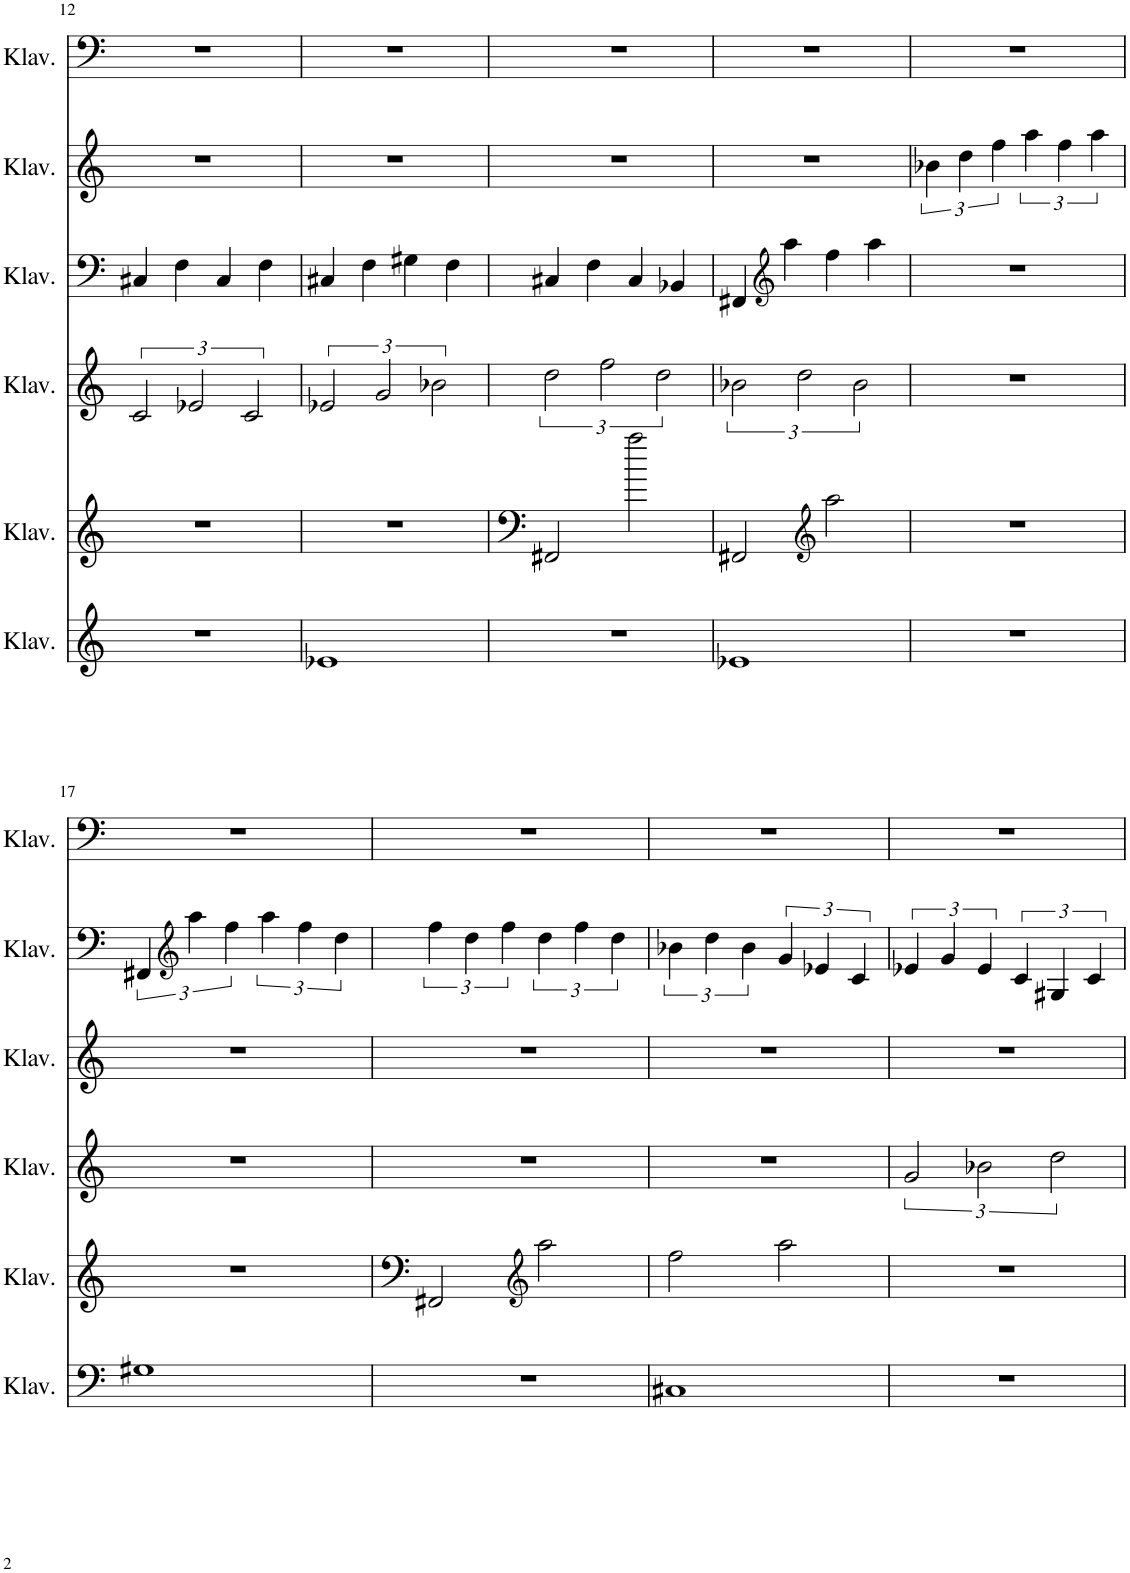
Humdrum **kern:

**kern	**kern	**kern	**kern	**kern	**kern
*part6	*part5	*part4	*part3	*part2	*part1
*staff6	*staff5	*staff4	*staff3	*staff2	*staff1
*I"Klavier	*I"Klavier	*I"Klavier	*I"Klavier	*I"Klavier	*I"Klavier
*I'Klav.	*I'Klav.	*I'Klav.	*I'Klav.	*I'Klav.	*I'Klav.
!!LO:PB:g=z
*clefG2	*clefG2	*clefF4	*clefF4	*clefG2	*clefF4
*k[]	*k[]	*k[]	*k[]	*k[]	*k[]
*M4/4	*M4/4	*M4/4	*M4/4	*M4/4	*M4/4
=12	=12	=12	=12	=12	=12
1r	1r	3c/	4C#X/	1r	1r
.	.	.	4F\	.	.
.	.	3e-X/	.	.	.
.	.	.	4C#/	.	.
.	.	3c/	.	.	.
.	.	.	4F\	.	.
=13	=13	=13	=13	=13	=13
1e-X	1r	3e-X/	4C#X/	1r	1r
.	.	.	4F\	.	.
.	.	3g/	.	.	.
.	.	.	4G#X\	.	.
.	.	3b-X\	.	.	.
.	.	.	4F\	.	.
=14	=14	=14	=14	=14	=14
1r	2FF#X/	3dd\	4C#X/	1r	1r
.	.	.	4F\	.	.
.	.	3ff\	.	.	.
.	2aa\	.	4C#/	.	.
.	.	3dd\	.	.	.
.	.	.	4BB-X/	.	.
=15	=15	=15	=15	=15	=15
1e-X	2FF#X/	3b-X\	4FF#X/	1r	1r
*	*	*	*clefG2	*	*
.	.	.	4aa\	.	.
.	.	3dd\	.	.	.
*	*clefG2	*	*	*	*
.	2aa\	.	4ff\	.	.
.	.	3b-\	.	.	.
.	.	.	4aa\	.	.
=16	=16	=16	=16	=16	=16
1r	1r	1r	1r	6b-X\	1r
.	.	.	.	6dd\	.
.	.	.	.	6ff\	.
.	.	.	.	6aa\	.
.	.	.	.	6ff\	.
.	.	.	.	6aa\	.
!!LO:LB:g=z
=17	=17	=17	=17	=17	=17
1G#X	1r	1r	1r	6FF#X/	1r
*	*	*	*	*clefG2	*
.	.	.	.	6aa\	.
.	.	.	.	6ff\	.
.	.	.	.	6aa\	.
.	.	.	.	6ff\	.
.	.	.	.	6dd\	.
=18	=18	=18	=18	=18	=18
1r	2FF#X/	1r	1r	6ff\	1r
.	.	.	.	6dd\	.
.	.	.	.	6ff\	.
*	*clefG2	*	*	*	*
.	2aa\	.	.	6dd\	.
.	.	.	.	6ff\	.
.	.	.	.	6dd\	.
=19	=19	=19	=19	=19	=19
1C#X	2ff\	1r	1r	6b-X\	1r
.	.	.	.	6dd\	.
.	.	.	.	6b-\	.
.	2aa\	.	.	6g/	.
.	.	.	.	6e-X/	.
.	.	.	.	6c/	.
=20	=20	=20	=20	=20	=20
1r	1r	3g/	1r	6e-X/	1r
.	.	.	.	6g/	.
.	.	3b-X\	.	6e-/	.
.	.	.	.	6c/	.
.	.	3dd\	.	6G#X/	.
.	.	.	.	6c/	.
=	=	=	=	=	=
*-	*-	*-	*-	*-	*-
